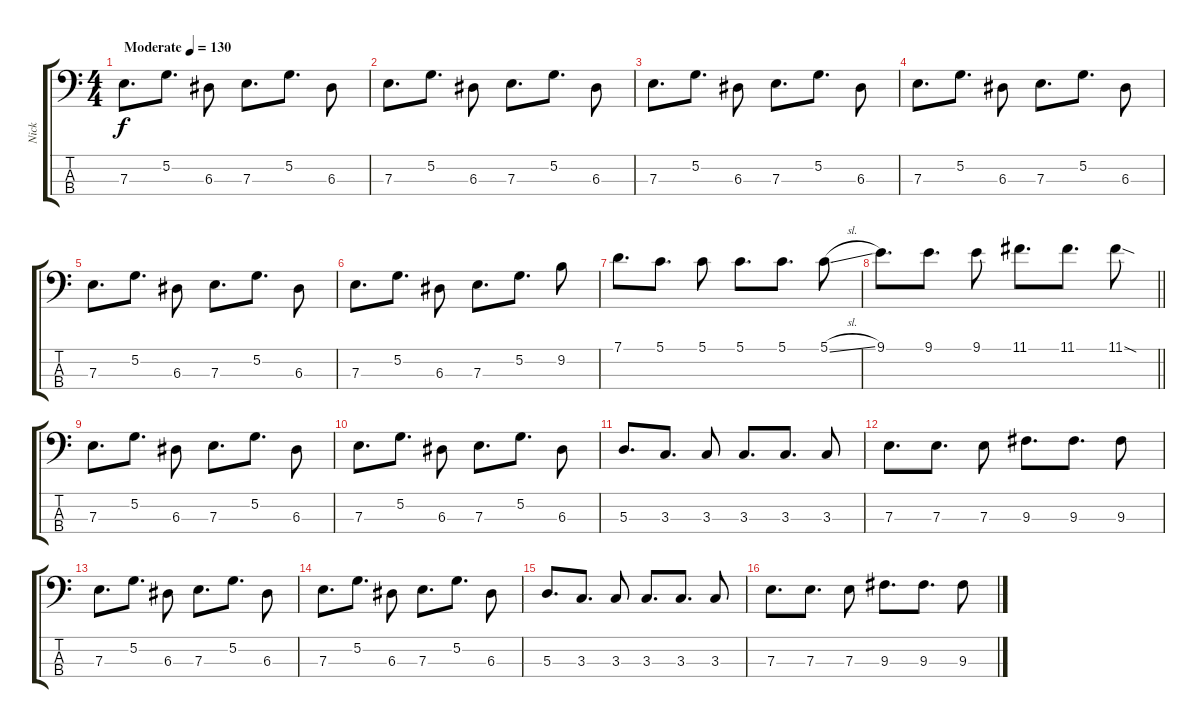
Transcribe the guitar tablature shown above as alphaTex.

\track ("Nick" "Nick") {instrument electricbassfinger}
\staff {score tabs}
\tuning (G2 D2 A1 E1) {hide}
\ts (4 4)
\tempo (130 "Moderate")
\clef f4
\ks c
7.3.8{d dy f instrument electricbassfinger} 5.2.8{d} 6.3.8 7.3.8{d} 5.2.8{d} 6.3.8 |
7.3.8{d} 5.2.8{d} 6.3.8 7.3.8{d} 5.2.8{d} 6.3.8 |
7.3.8{d} 5.2.8{d} 6.3.8 7.3.8{d} 5.2.8{d} 6.3.8 |
7.3.8{d} 5.2.8{d} 6.3.8 7.3.8{d} 5.2.8{d} 6.3.8 |
7.3.8{d} 5.2.8{d} 6.3.8 7.3.8{d} 5.2.8{d} 6.3.8 |
7.3.8{d} 5.2.8{d} 6.3.8 7.3.8{d} 5.2.8{d} 9.2.8 |
7.1.8{d} 5.1.8{d} 5.1.8 5.1.8{d} 5.1.8{d} 5.1{sl}.8 |
\barLineRight lightlight
9.1.8{d} 9.1.8{d} 9.1.8 11.1.8{d} 11.1.8{d} 11.1{sod}.8 |
7.3.8{d} 5.2.8{d} 6.3.8 7.3.8{d} 5.2.8{d} 6.3.8 |
7.3.8{d} 5.2.8{d} 6.3.8 7.3.8{d} 5.2.8{d} 6.3.8 |
5.3.8{d} 3.3.8{d} 3.3.8 3.3.8{d} 3.3.8{d} 3.3.8 |
7.3.8{d} 7.3.8{d} 7.3.8 9.3.8{d} 9.3.8{d} 9.3.8 |
7.3.8{d} 5.2.8{d} 6.3.8 7.3.8{d} 5.2.8{d} 6.3.8 |
7.3.8{d} 5.2.8{d} 6.3.8 7.3.8{d} 5.2.8{d} 6.3.8 |
5.3.8{d} 3.3.8{d} 3.3.8 3.3.8{d} 3.3.8{d} 3.3.8 |
7.3.8{d} 7.3.8{d} 7.3.8 9.3.8{d} 9.3.8{d} 9.3.8
